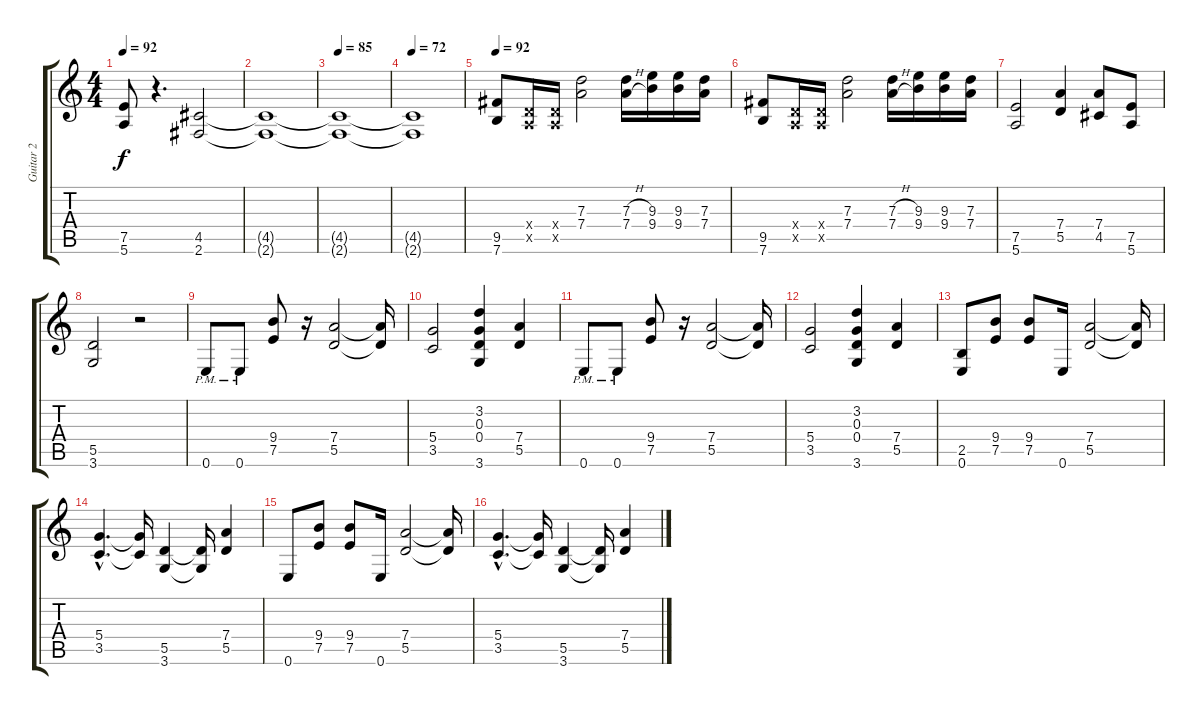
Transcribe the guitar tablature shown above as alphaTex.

\track ("Guitar 2" "Guitar 2") {instrument overdrivenguitar}
\staff {score tabs}
\tuning (E4 B3 G3 D3 A2 E2) {hide}
\ts (4 4)
\tempo 92
\clef g2
\ks c
(7.5 5.6).8{dy f} r.4{d} (4.5 2.6).2 |
(4.5{t} 2.6{t}).1 |
\tempo 85
(4.5{t} 2.6{t}).1 |
\tempo 72
(4.5{t} 2.6{t}).1 |
\tempo 92
(9.5 7.6).8 (0.4{x} 0.5{x}).16 (0.4{x} 0.5{x}).16 (7.3 7.4).2 (7.3{h} 7.4{h}).16 (9.3 9.4).16 (9.3 9.4).16 (7.3 7.4).16 |
(9.5 7.6).8 (0.4{x} 0.5{x}).16 (0.4{x} 0.5{x}).16 (7.3 7.4).2 (7.3{h} 7.4{h}).16 (9.3 9.4).16 (9.3 9.4).16 (7.3 7.4).16 |
(7.5 5.6).2 (7.4 5.5).4 (7.4 4.5).8 (7.5 5.6).8 |
(5.5 3.6).2 r.2 |
0.6{pm}.8 0.6{pm}.8 (9.4 7.5).8 r.16 (7.4 5.5).2 (7.4{t} 5.5{t}).16 |
(5.4 3.5).2 (3.2 0.3 0.4 3.6).4 (7.4 5.5).4 |
0.6{pm}.8 0.6{pm}.8 (9.4 7.5).8 r.16 (7.4 5.5).2 (7.4{t} 5.5{t}).16 |
(5.4 3.5).2 (3.2 0.3 0.4 3.6).4 (7.4 5.5).4 |
(2.5 0.6).8 (9.4 7.5).8 (9.4 7.5).8 0.6.16 (7.4 5.5).2 (7.4{t} 5.5{t}).16 |
(5.4{hac} 3.5{hac}).4{d} (5.4{t} 3.5{t}).16 (5.5 3.6).4 (5.5{t} 3.6{t}).16 (7.4 5.5).4 |
0.6.8 (9.4 7.5).8 (9.4 7.5).8 0.6.16 (7.4 5.5).2 (7.4{t} 5.5{t}).16 |
(5.4{hac} 3.5{hac}).4{d} (5.4{t} 3.5{t}).16 (5.5 3.6).4 (5.5{t} 3.6{t}).16 (7.4 5.5).4
